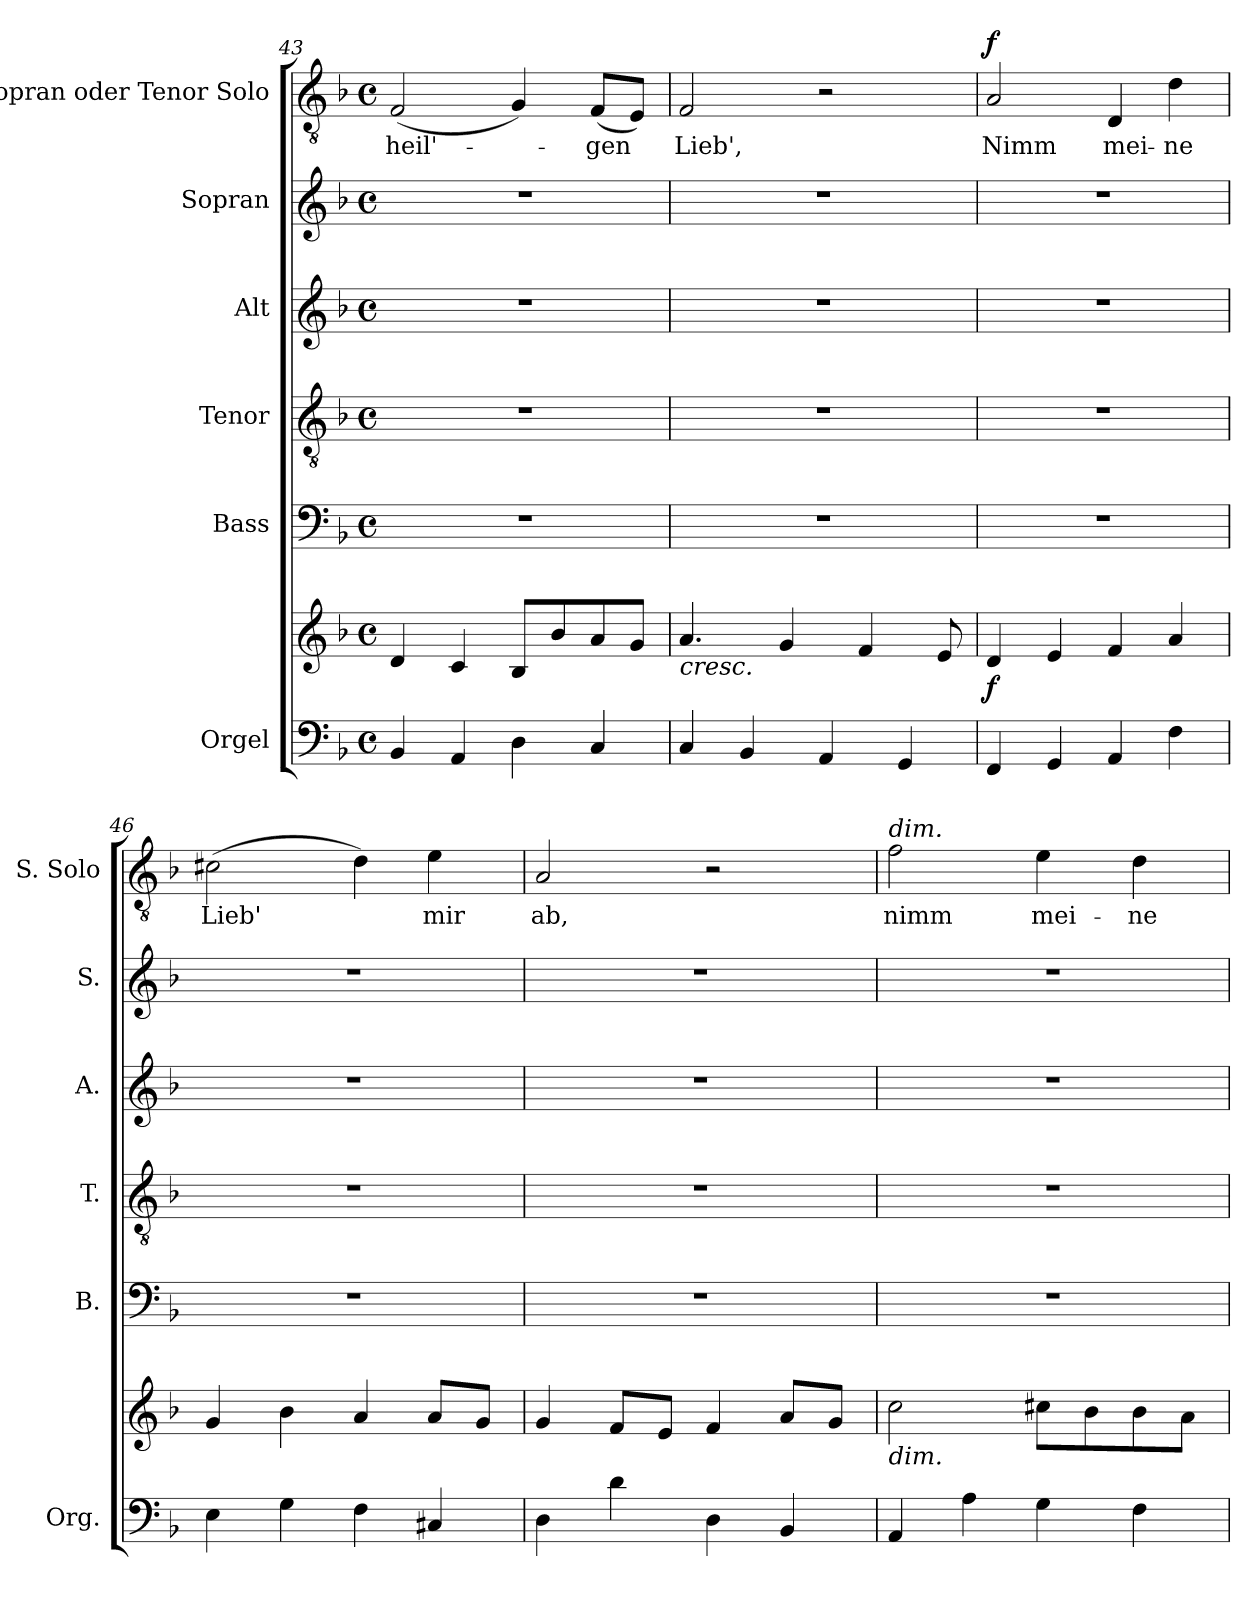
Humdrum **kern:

**kern	**kern	**dynam	**kern	**kern	**kern	**kern	**kern	**text	**dynam
*part6	*part6	*part6	*part5	*part4	*part3	*part2	*part1	*part1	*part1
*staff7	*staff6	*staff6/7	*staff5	*staff4	*staff3	*staff2	*staff1	*staff1	*staff1
*I"Orgel	*	*	*I"Bass	*I"Tenor	*I"Alt	*I"Sopran	*I"Sopran oder  Tenor Solo	*	*
*I'Org.	*	*	*I'B.	*I'T.	*I'A.	*I'S.	*I'S. Solo	*	*
*clefF4	*clefG2	*	*clefF4	*clefGv2	*clefG2	*clefG2	*clefGv2	*	*
*	*	*	*	*ITrd7c12	*	*	*	*	*
*k[b-]	*k[b-]	*	*k[b-]	*k[b-]	*k[b-]	*k[b-]	*k[b-]	*	*
*F:	*F:	*	*F:	*F:	*F:	*F:	*F:	*	*
*M4/4	*M4/4	*	*M4/4	*M4/4	*M4/4	*M4/4	*M4/4	*	*
*met(c)	*met(c)	*	*met(c)	*met(c)	*met(c)	*met(c)	*met(c)	*	*
=43	=43	=43	=43	=43	=43	=43	=43	=43	=43
!	!	!	!	!	!	!	!	!LO:LY:b:color=#000000	!
4BB-i/	4di/	.	1r	1r	1r	1r	(2Fi/	heil'-	.
4AAi/	4ci/	.	.	.	.	.	.	.	.
4Di\	8B-i/L	.	.	.	.	.	4Gi/)	.	.
.	8b-i/	.	.	.	.	.	.	.	.
!	!	!	!	!	!	!	!	!LO:LY:b:color=#000000	!
4Ci/	8ai/	.	.	.	.	.	(8Fi/L	-gen	.
.	8gi/J	.	.	.	.	.	8Ei/J)	.	.
=44	=44	=44	=44	=44	=44	=44	=44	=44	=44
!	!LO:TX:b:i:t=cresc.	!	!	!	!	!	!	!	!
!	!	!	!	!	!	!	!	!LO:LY:b:color=#000000	!
4Ci/	4.ai/	.	1r	1r	1r	1r	2Fi/	Lieb',	.
4BB-i/	.	.	.	.	.	.	.	.	.
.	4gi/	.	.	.	.	.	.	.	.
4AAi/	.	.	.	.	.	.	2r	.	.
.	4fi/	.	.	.	.	.	.	.	.
4GGi/	.	.	.	.	.	.	.	.	.
.	8ei/	.	.	.	.	.	.	.	.
!!LO:PB:g=z
=45	=45	=45	=45	=45	=45	=45	=45	=45	=45
!	!	!	!	!	!	!	!	!LO:LY:b:color=#000000	!
4FFi/	4di/	f	1r	1r	1r	1r	2Ai/	Nimm	f
4GGi/	4ei/	.	.	.	.	.	.	.	.
!	!	!	!	!	!	!	!	!LO:LY:b:color=#000000	!
4AAi/	4fi/	.	.	.	.	.	4Di/	mei-	.
!	!	!	!	!	!	!	!	!LO:LY:b:color=#000000	!
4Fi\	4ai/	.	.	.	.	.	4di\	-ne	.
=46	=46	=46	=46	=46	=46	=46	=46	=46	=46
!	!	!	!	!	!	!	!	!LO:LY:b:color=#000000	!
4Ei\	4gi/	.	1r	1r	1r	1r	(2c#Xi\	Lieb'	.
4Gi\	4b-i\	.	.	.	.	.	.	.	.
4Fi\	4ai/	.	.	.	.	.	4di\)	.	.
!	!	!	!	!	!	!	!	!LO:LY:b:color=#000000	!
4C#Xi/	8ai/L	.	.	.	.	.	4ei\	mir	.
.	8gi/J	.	.	.	.	.	.	.	.
=47	=47	=47	=47	=47	=47	=47	=47	=47	=47
!	!	!	!	!	!	!	!	!LO:LY:b:color=#000000	!
4Di\	4gi/	.	1r	1r	1r	1r	2Ai/	ab,	.
4di\	8fi/L	.	.	.	.	.	.	.	.
.	8ei/J	.	.	.	.	.	.	.	.
4Di\	4fi/	.	.	.	.	.	2r	.	.
4BB-i/	8ai/L	.	.	.	.	.	.	.	.
.	8gi/J	.	.	.	.	.	.	.	.
=48	=48	=48	=48	=48	=48	=48	=48	=48	=48
!	!	!	!	!	!	!	!LO:TX:a:i:t=dim.	!	!
!	!LO:TX:b:i:t=dim.	!	!	!	!	!	!	!	!
!	!	!	!	!	!	!	!	!LO:LY:b:color=#000000	!
4AAi/	2cci\	.	1r	1r	1r	1r	2fi\	nimm	.
4Ai\	.	.	.	.	.	.	.	.	.
!	!	!	!	!	!	!	!	!LO:LY:b:color=#000000	!
4Gi\	8cc#Xi\L	.	.	.	.	.	4ei\	mei-	.
.	8b-i\	.	.	.	.	.	.	.	.
!	!	!	!	!	!	!	!	!LO:LY:b:color=#000000	!
4Fi\	8b-i\	.	.	.	.	.	4di\	-ne	.
.	8ai\J	.	.	.	.	.	.	.	.
=	=	=	=	=	=	=	=	=	=
*-	*-	*-	*-	*-	*-	*-	*-	*-	*-
